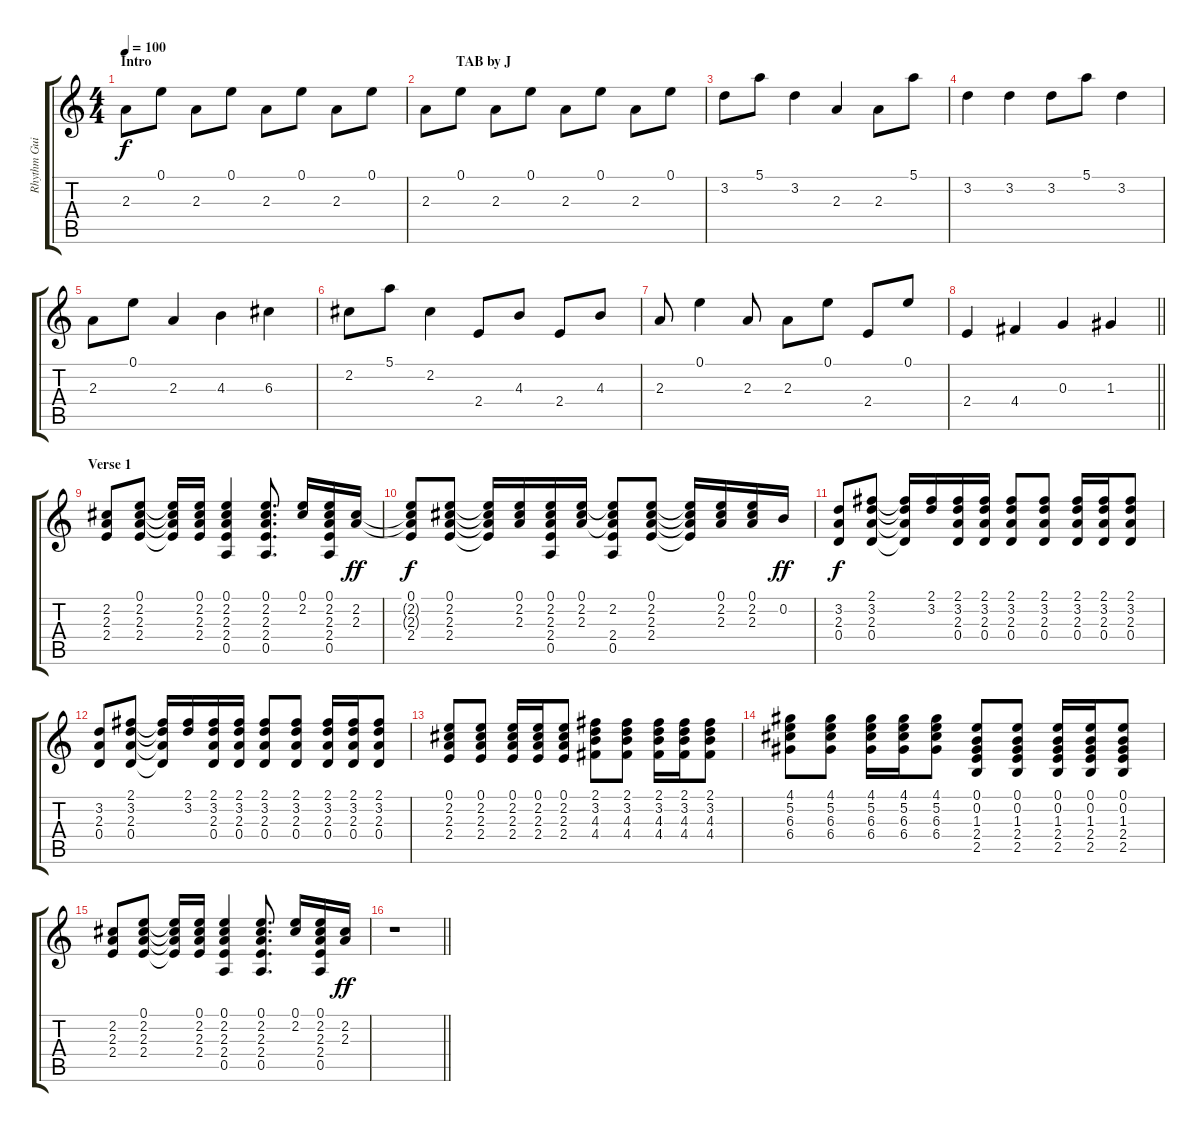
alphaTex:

\track ("Rhythm Guitar" "Rhythm Gui") {instrument acousticguitarsteel}
\staff {score tabs}
\tuning (E4 B3 G3 D3 A2 E2) {hide}
\ts (4 4)
\section ("" "Intro                                                                                       TAB by J")
\tempo 100
\clef g2
\ks c
2.3.8{dy f instrument acousticguitarsteel} 0.1.8 2.3.8 0.1.8 2.3.8 0.1.8 2.3.8 0.1.8 |
2.3.8 0.1.8 2.3.8 0.1.8 2.3.8 0.1.8 2.3.8 0.1.8 |
3.2.8 5.1.8 3.2.4 2.3.4 2.3.8 5.1.8 |
3.2.4 3.2.4 3.2.8 5.1.8 3.2.4 |
2.3.8 0.1.8 2.3.4 4.3.4 6.3.4 |
2.2.8 5.1.8 2.2.4 2.4.8 4.3.8 2.4.8 4.3.8 |
2.3.8 0.1.4 2.3.8 2.3.8 0.1.8 2.4.8 0.1.8 |
\barLineRight lightlight
2.4.4 4.4.4 0.3.4 1.3.4 |
\section ("" "Verse 1")
(2.2 2.3 2.4).8 (0.1 2.2 2.3 2.4).8 (0.1{t} 2.2{t} 2.3{t} 2.4{t}).16 (0.1 2.2 2.3 2.4).16 (0.1 2.2 2.3 2.4 0.5).4 (0.1 2.2 2.3 2.4 0.5).8{d} (0.1 2.2).16 (0.1 2.2 2.3 2.4 0.5).16 (2.2 2.3).16{dy ff} |
(0.1 2.2{t} 2.3{t} 2.4).8{dy f} (0.1 2.2 2.3 2.4).8 (0.1{t} 2.2{t} 2.3{t} 2.4{t}).16 (0.1 2.2 2.3).16 (0.1 2.2 2.3 2.4 0.5).16 (0.1 2.2 2.3).16 (0.1{t} 2.2 2.3{t} 2.4 0.5).8 (0.1 2.2 2.3 2.4).8 (0.1{t} 2.2{t} 2.3{t} 2.4{t}).16 (0.1 2.2 2.3).16 (0.1 2.2 2.3).16 0.2.16{dy ff} |
(3.2 2.3 0.4).8{dy f} (2.1 3.2 2.3 0.4).8 (2.1{t} 3.2{t} 2.3{t} 0.4{t}).16 (2.1 3.2).16 (2.1 3.2 2.3 0.4).16 (2.1 3.2 2.3 0.4).16 (2.1 3.2 2.3 0.4).8 (2.1 3.2 2.3 0.4).8 (2.1 3.2 2.3 0.4).16 (2.1 3.2 2.3 0.4).16 (2.1 3.2 2.3 0.4).8 |
(3.2 2.3 0.4).8 (2.1 3.2 2.3 0.4).8 (2.1{t} 3.2{t} 2.3{t} 0.4{t}).16 (2.1 3.2).16 (2.1 3.2 2.3 0.4).16 (2.1 3.2 2.3 0.4).16 (2.1 3.2 2.3 0.4).8 (2.1 3.2 2.3 0.4).8 (2.1 3.2 2.3 0.4).16 (2.1 3.2 2.3 0.4).16 (2.1 3.2 2.3 0.4).8 |
(0.1 2.2 2.3 2.4).8 (0.1 2.2 2.3 2.4).8 (0.1 2.2 2.3 2.4).16 (0.1 2.2 2.3 2.4).16 (0.1 2.2 2.3 2.4).8 (2.1 3.2 4.3 4.4).8 (2.1 3.2 4.3 4.4).8 (2.1 3.2 4.3 4.4).16 (2.1 3.2 4.3 4.4).16 (2.1 3.2 4.3 4.4).8 |
(4.1 5.2 6.3 6.4).8 (4.1 5.2 6.3 6.4).8 (4.1 5.2 6.3 6.4).16 (4.1 5.2 6.3 6.4).16 (4.1 5.2 6.3 6.4).8 (0.1 0.2 1.3 2.4 2.5).8 (0.1 0.2 1.3 2.4 2.5).8 (0.1 0.2 1.3 2.4 2.5).16 (0.1 0.2 1.3 2.4 2.5).16 (0.1 0.2 1.3 2.4 2.5).8 |
(2.2 2.3 2.4).8 (0.1 2.2 2.3 2.4).8 (0.1{t} 2.2{t} 2.3{t} 2.4{t}).16 (0.1 2.2 2.3 2.4).16 (0.1 2.2 2.3 2.4 0.5).4 (0.1 2.2 2.3 2.4 0.5).8{d} (0.1 2.2).16 (0.1 2.2 2.3 2.4 0.5).16 (2.2 2.3).16{dy ff} |
\barLineRight lightlight
r.1
